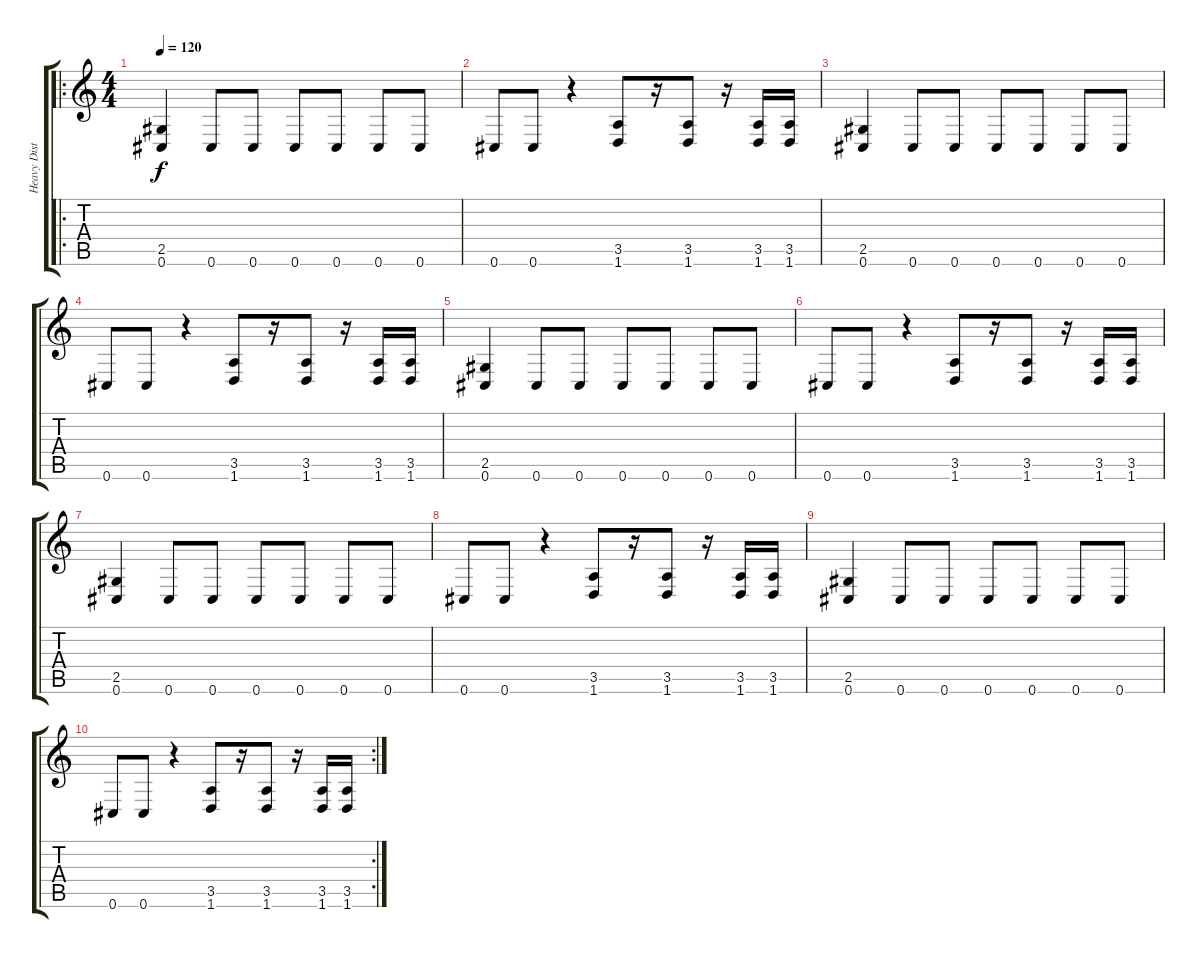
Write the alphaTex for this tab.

\track ("Heavy Distortion 2" "Heavy Dist") {instrument overdrivenguitar}
\staff {score tabs}
\tuning (Db4 Ab3 E3 B2 Gb2 Db2) {hide}
\ro
\ts (4 4)
\tempo 120
\clef g2
\ks c
(2.5 0.6).4{dy f} 0.6.8 0.6.8 0.6.8 0.6.8 0.6.8 0.6.8 |
0.6.8 0.6.8 r.4 (3.5 1.6).8 r.16 (3.5 1.6).8 r.16 (3.5 1.6).16 (3.5 1.6).16 |
(2.5 0.6).4 0.6.8 0.6.8 0.6.8 0.6.8 0.6.8 0.6.8 |
0.6.8 0.6.8 r.4 (3.5 1.6).8 r.16 (3.5 1.6).8 r.16 (3.5 1.6).16 (3.5 1.6).16 |
(2.5 0.6).4 0.6.8 0.6.8 0.6.8 0.6.8 0.6.8 0.6.8 |
0.6.8 0.6.8 r.4 (3.5 1.6).8 r.16 (3.5 1.6).8 r.16 (3.5 1.6).16 (3.5 1.6).16 |
(2.5 0.6).4 0.6.8 0.6.8 0.6.8 0.6.8 0.6.8 0.6.8 |
0.6.8 0.6.8 r.4 (3.5 1.6).8 r.16 (3.5 1.6).8 r.16 (3.5 1.6).16 (3.5 1.6).16 |
(2.5 0.6).4 0.6.8 0.6.8 0.6.8 0.6.8 0.6.8 0.6.8 |
\rc 2
0.6.8 0.6.8 r.4 (3.5 1.6).8 r.16 (3.5 1.6).8 r.16 (3.5 1.6).16 (3.5 1.6).16
